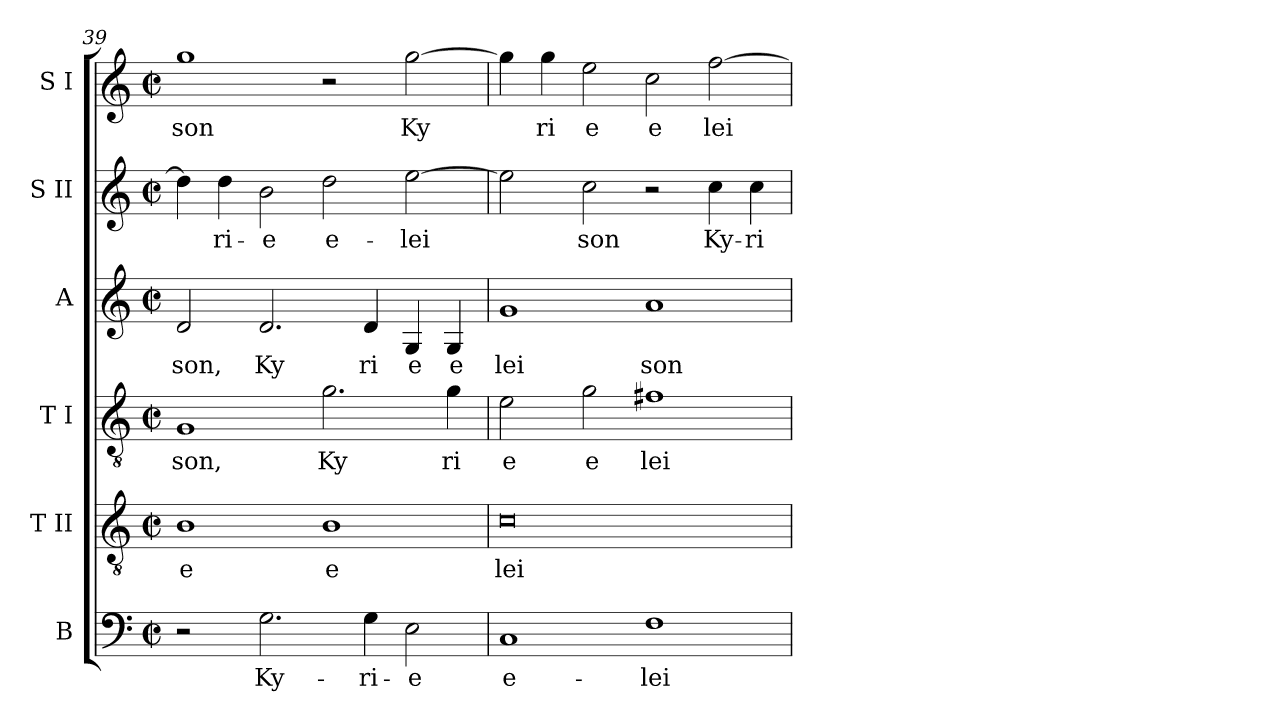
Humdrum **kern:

**kern	**text	**kern	**text	**kern	**text	**kern	**text	**kern	**text	**kern	**text
*part6	*part6	*part5	*part5	*part4	*part4	*part3	*part3	*part2	*part2	*part1	*part1
*staff6	*staff6	*staff5	*staff5	*staff4	*staff4	*staff3	*staff3	*staff2	*staff2	*staff1	*staff1
*I"B	*	*I"T II	*	*I"T I	*	*I"A	*	*I"S II	*	*I"S I	*
*I'B	*	*I'T II	*	*I'T I	*	*I'A	*	*I'S II	*	*I'S I	*
*clefF4	*	*clefGv2	*	*clefGv2	*	*clefG2	*	*clefG2	*	*clefG2	*
*k[]	*	*k[]	*	*k[]	*	*k[]	*	*k[]	*	*k[]	*
*C:	*	*C:	*	*C:	*	*C:	*	*C:	*	*C:	*
*M2/2	*	*M2/2	*	*M2/2	*	*M2/2	*	*M2/2	*	*M2/2	*
*met(c|)	*	*met(c|)	*	*met(c|)	*	*met(c|)	*	*met(c|)	*	*met(c|)	*
=39	=39	=39	=39	=39	=39	=39	=39	=39	=39	=39	=39
!	!	!	!LO:LY:b:cj	!	!LO:LY:b:cj	!	!LO:LY:b:cj	!	!LO:LY:b:cj	!	!LO:LY:b:cj
2r	.	1B	e	1G	son,	2d/	son,	4dd\]	--	1gg	son
!	!	!	!	!	!	!	!	!	!LO:LY:b:cj	!	!
.	.	.	.	.	.	.	.	4dd\	-ri-	.	.
!	!LO:LY:b:cj	!	!	!	!	!	!LO:LY:b:cj	!	!LO:LY:b:cj	!	!
2.G\	Ky-	.	.	.	.	2.d/	Ky	2b\	-e	.	.
!	!	!	!LO:LY:b:cj	!	!LO:LY:b:cj	!	!	!	!LO:LY:b:cj	!	!
.	.	1B	e	2.g\	Ky	.	.	2dd\	e-	2r	.
!	!LO:LY:b:cj	!	!	!	!	!	!LO:LY:b:cj	!	!	!	!
4G\	-ri-	.	.	.	.	4d/	ri	.	.	.	.
!	!LO:LY:b:cj	!	!	!	!	!	!LO:LY:b:cj	!	!LO:LY:b:cj	!	!LO:LY:b:cj
2E\	-e	.	.	.	.	4G/	e	[>2ee\	-lei-	[>2gg\	Ky
!	!	!	!	!	!LO:LY:b:cj	!	!LO:LY:b:cj	!	!	!	!
.	.	.	.	4g\	ri	4G/	e	.	.	.	.
=40	=40	=40	=40	=40	=40	=40	=40	=40	=40	=40	=40
!	!LO:LY:b:cj	!	!LO:LY:b:cj	!	!LO:LY:b:cj	!	!LO:LY:b:cj	!	!LO:LY:b:cj	!	!LO:LY:b:cj
1C	e-	0c	lei	2e\	e	1g	lei	2ee\]	--	4gg\]	.
!	!	!	!	!	!	!	!	!	!	!	!LO:LY:b:cj
.	.	.	.	.	.	.	.	.	.	4gg\	ri
!	!	!	!	!	!LO:LY:b:cj	!	!	!	!LO:LY:b:cj	!	!LO:LY:b:cj
.	.	.	.	2g\	e	.	.	2cc\	-son	2ee\	e
!	!LO:LY:b:cj	!	!	!	!LO:LY:b:cj	!	!LO:LY:b:cj	!	!	!	!LO:LY:b:cj
1F	-lei-	.	.	1f#	lei	1a	son	2r	.	2cc\	e
!	!	!	!	!	!	!	!	!	!LO:LY:b:cj	!	!LO:LY:b:cj
.	.	.	.	.	.	.	.	4cc\	Ky-	[>2ff\	lei
!	!	!	!	!	!	!	!	!	!LO:LY:b:cj	!	!
.	.	.	.	.	.	.	.	4cc\	-ri-	.	.
=	=	=	=	=	=	=	=	=	=	=	=
*-	*-	*-	*-	*-	*-	*-	*-	*-	*-	*-	*-
